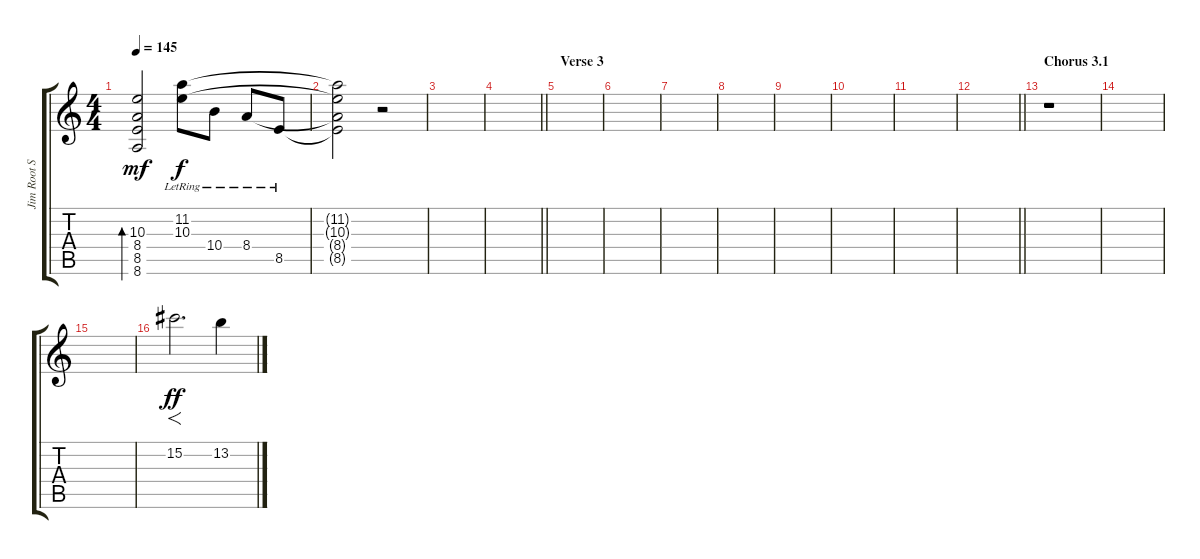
\track ("Jim Root Solo" "Jim Root S") {instrument overdrivenguitar}
\staff {score tabs}
\tuning (Eb4 Bb3 Gb3 Db3 Ab2 Db2) {hide}
\ts (4 4)
\tempo 145
\clef g2
\ks c
(10.3 8.4 8.5 8.6).2{bd 120 dy mf instrument electricguitarclean} (11.2{lr} 10.3{lr}).8{dy f} 10.4{lr}.8 8.4{lr}.8 8.5{lr}.8 |
(11.2{t} 10.3{t} 8.4{t} 8.5{t}).2 r.2 |
|
\barLineRight lightlight
|
\section ("" "Verse 3")
|
|
|
|
|
|
|
\barLineRight lightlight
|
\section ("" "Chorus 3.1")
r.1{volume 13 balance 8 instrument overdrivenguitar} |
|
|
15.2.2{f d dy ff} 13.2.4
